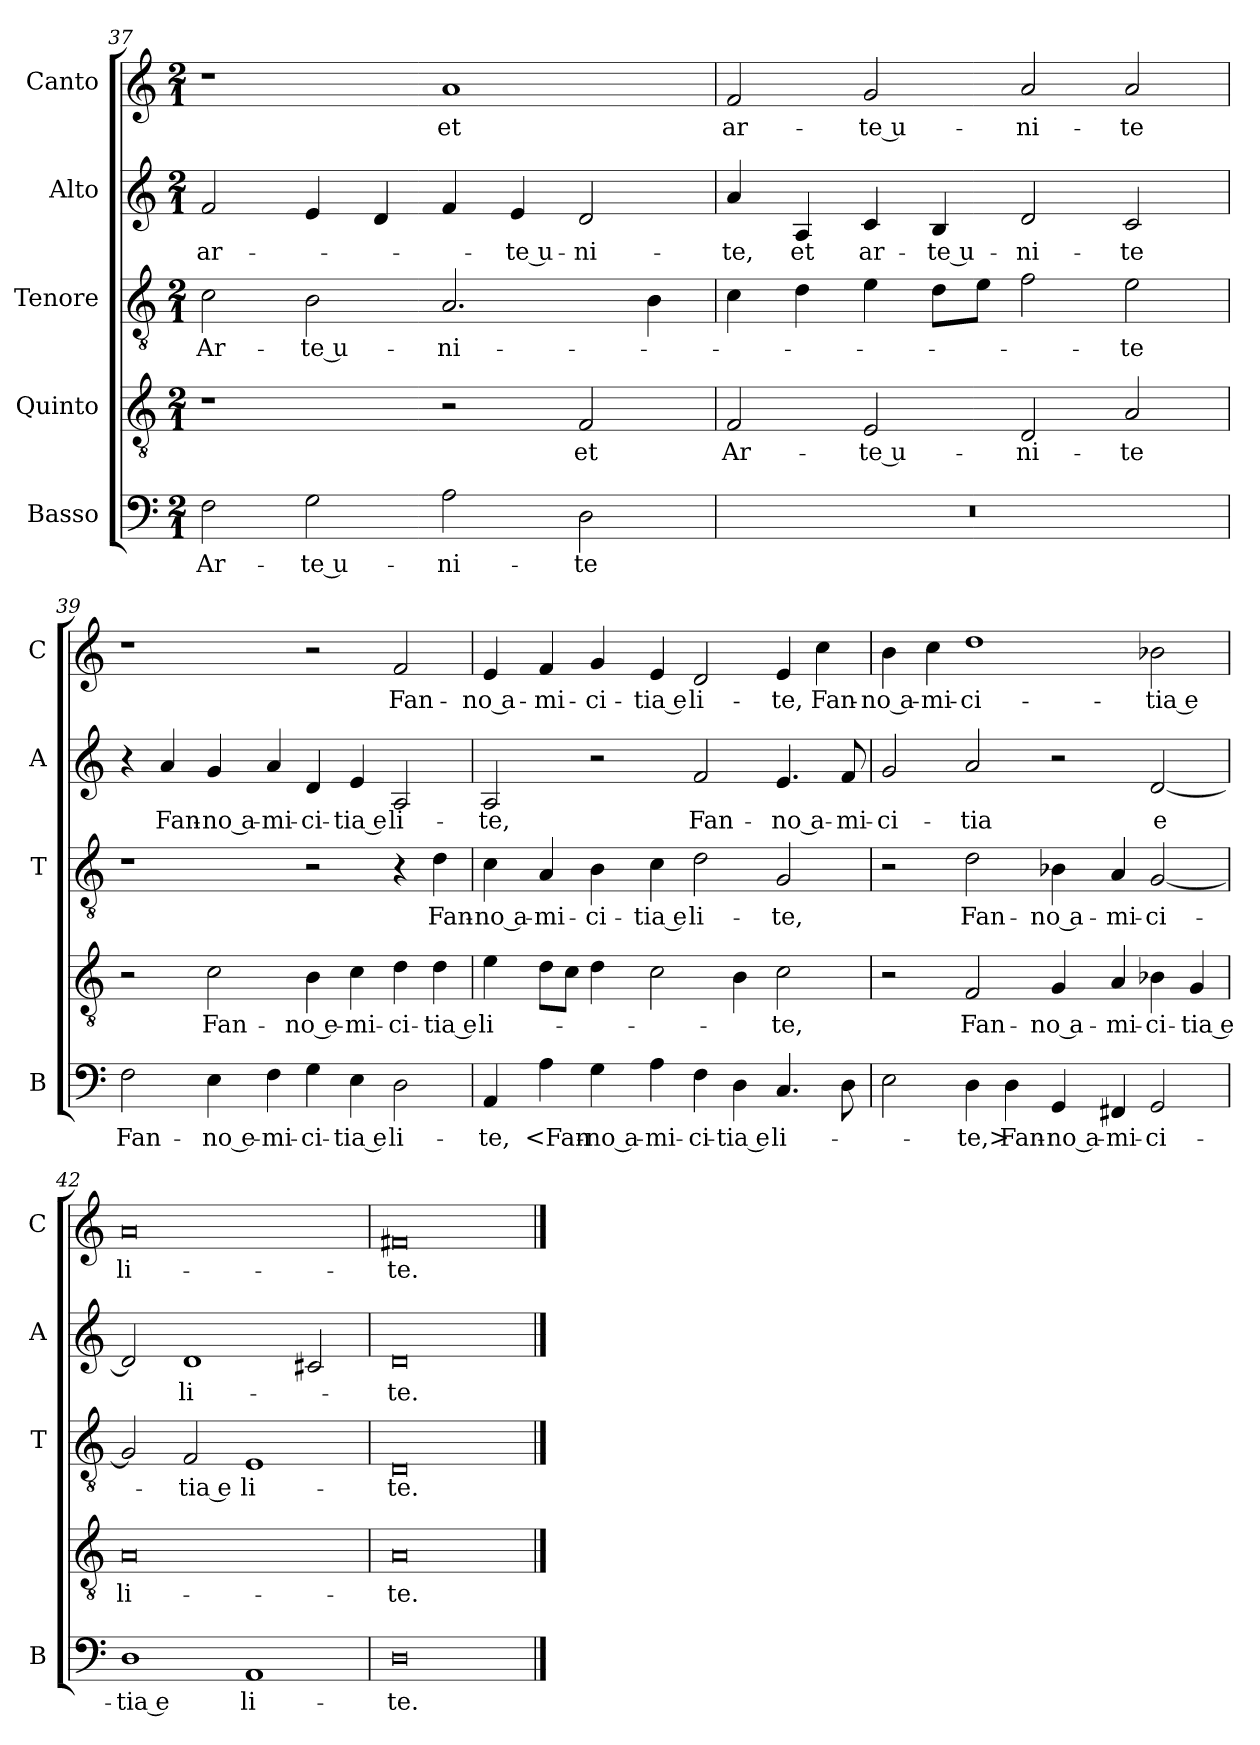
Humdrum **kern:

**kern	**text	**kern	**text	**kern	**text	**kern	**text	**kern	**text
*part5	*part5	*part4	*part4	*part3	*part3	*part2	*part2	*part1	*part1
*staff5	*staff5	*staff4	*staff4	*staff3	*staff3	*staff2	*staff2	*staff1	*staff1
*I"Basso	*	*I"Quinto	*	*I"Tenore	*	*I"Alto	*	*I"Canto	*
*I'B	*	*	*	*I'T	*	*I'A	*	*I'C	*
*clefF4	*	*clefGv2	*	*clefGv2	*	*clefG2	*	*clefG2	*
*k[]	*	*k[]	*	*k[]	*	*k[]	*	*k[]	*
*M2/1	*	*M2/1	*	*M2/1	*	*M2/1	*	*M2/1	*
=37	=37	=37	=37	=37	=37	=37	=37	=37	=37
2F	Ar-	1r	.	2c	Ar-	2f	ar-	1r	.
2G	-te u-	.	.	2B	-te u-	4e	.	.	.
.	.	.	.	.	.	4d	.	.	.
2A	-ni-	2r	.	2.A	-ni-	4f	.	1a	et
.	.	.	.	.	.	4e	-te u-	.	.
2D	-te	2F	et	.	.	2d	-ni-	.	.
.	.	.	.	4B	.	.	.	.	.
=38	=38	=38	=38	=38	=38	=38	=38	=38	=38
0r	.	2F	Ar-	4c	.	4a	-te,	2f	ar-
.	.	.	.	4d	.	4A	et	.	.
.	.	2E	-te u-	4e	.	4c	ar-	2g	-te u-
.	.	.	.	8dL	.	4B	-te u-	.	.
.	.	.	.	8eJ	.	.	.	.	.
.	.	2D	-ni-	2f	.	2d	-ni-	2a	-ni-
.	.	2A	-te	2e	-te	2c	-te	2a	-te
=39	=39	=39	=39	=39	=39	=39	=39	=39	=39
2F	Fan-	2r	.	1r	.	4r	.	1r	.
.	.	.	.	.	.	4a	Fan-	.	.
4E	-no e-	2c	Fan-	.	.	4g	-no a-	.	.
4F	-mi-	.	.	.	.	4a	-mi-	.	.
4G	-ci-	4B	-no e-	2r	.	4d	-ci-	2r	.
4E	-tia e	4c	-mi-	.	.	4e	-tia e	.	.
2D	li-	4d	-ci-	4r	.	2A	li-	2f	Fan-
.	.	4d	-tia e	4d	Fan-	.	.	.	.
=40	=40	=40	=40	=40	=40	=40	=40	=40	=40
4AA	-te,	4e	li-	4c	-no a-	2A	-te,	4e	-no a-
4A	<Fan-	8dL	.	4A	-mi-	.	.	4f	-mi-
.	.	8cJ	.	.	.	.	.	.	.
4G	-no a-	4d	.	4B	-ci-	2r	.	4g	-ci-
4A	-mi-	2c	.	4c	-tia e	.	.	4e	-tia e
4F	-ci-	.	.	2d	li-	2f	Fan-	2d	li-
4D	-tia e	4B	.	.	.	.	.	.	.
4.C	li-	2c	-te,	2G	-te,	4.e	-no a-	4e	-te,
.	.	.	.	.	.	.	.	4cc	Fan-
8D	.	.	.	.	.	8f	-mi-	.	.
=41	=41	=41	=41	=41	=41	=41	=41	=41	=41
2E	.	2r	.	2r	.	2g	-ci-	4b	-no a-
.	.	.	.	.	.	.	.	4cc	-mi-
4D	-te,>	2F	Fan-	2d	Fan-	2a	-tia	1dd	-ci-
4D	Fan-	.	.	.	.	.	.	.	.
4GG	-no a-	4G	-no a-	4B-X	-no a-	2r	.	.	.
4FF#X	-mi-	4A	-mi-	4A	-mi-	.	.	.	.
2GG	-ci-	4B-X	-ci-	[2G	-ci-	[2d	e	2b-X	-tia e
.	.	4G	-tia e	.	.	.	.	.	.
=42	=42	=42	=42	=42	=42	=42	=42	=42	=42
1D	-tia e	0A	li-	2G]	.	2d]	.	0a	li-
.	.	.	.	2F	-tia e	1d	li-	.	.
1AA	li-	.	.	1E	li-	.	.	.	.
.	.	.	.	.	.	2c#X	.	.	.
=43	=43	=43	=43	=43	=43	=43	=43	=43	=43
0D	-te.	0A	-te.	0D	-te.	0d	-te.	0f#X	-te.
==	==	==	==	==	==	==	==	==	==
*-	*-	*-	*-	*-	*-	*-	*-	*-	*-
